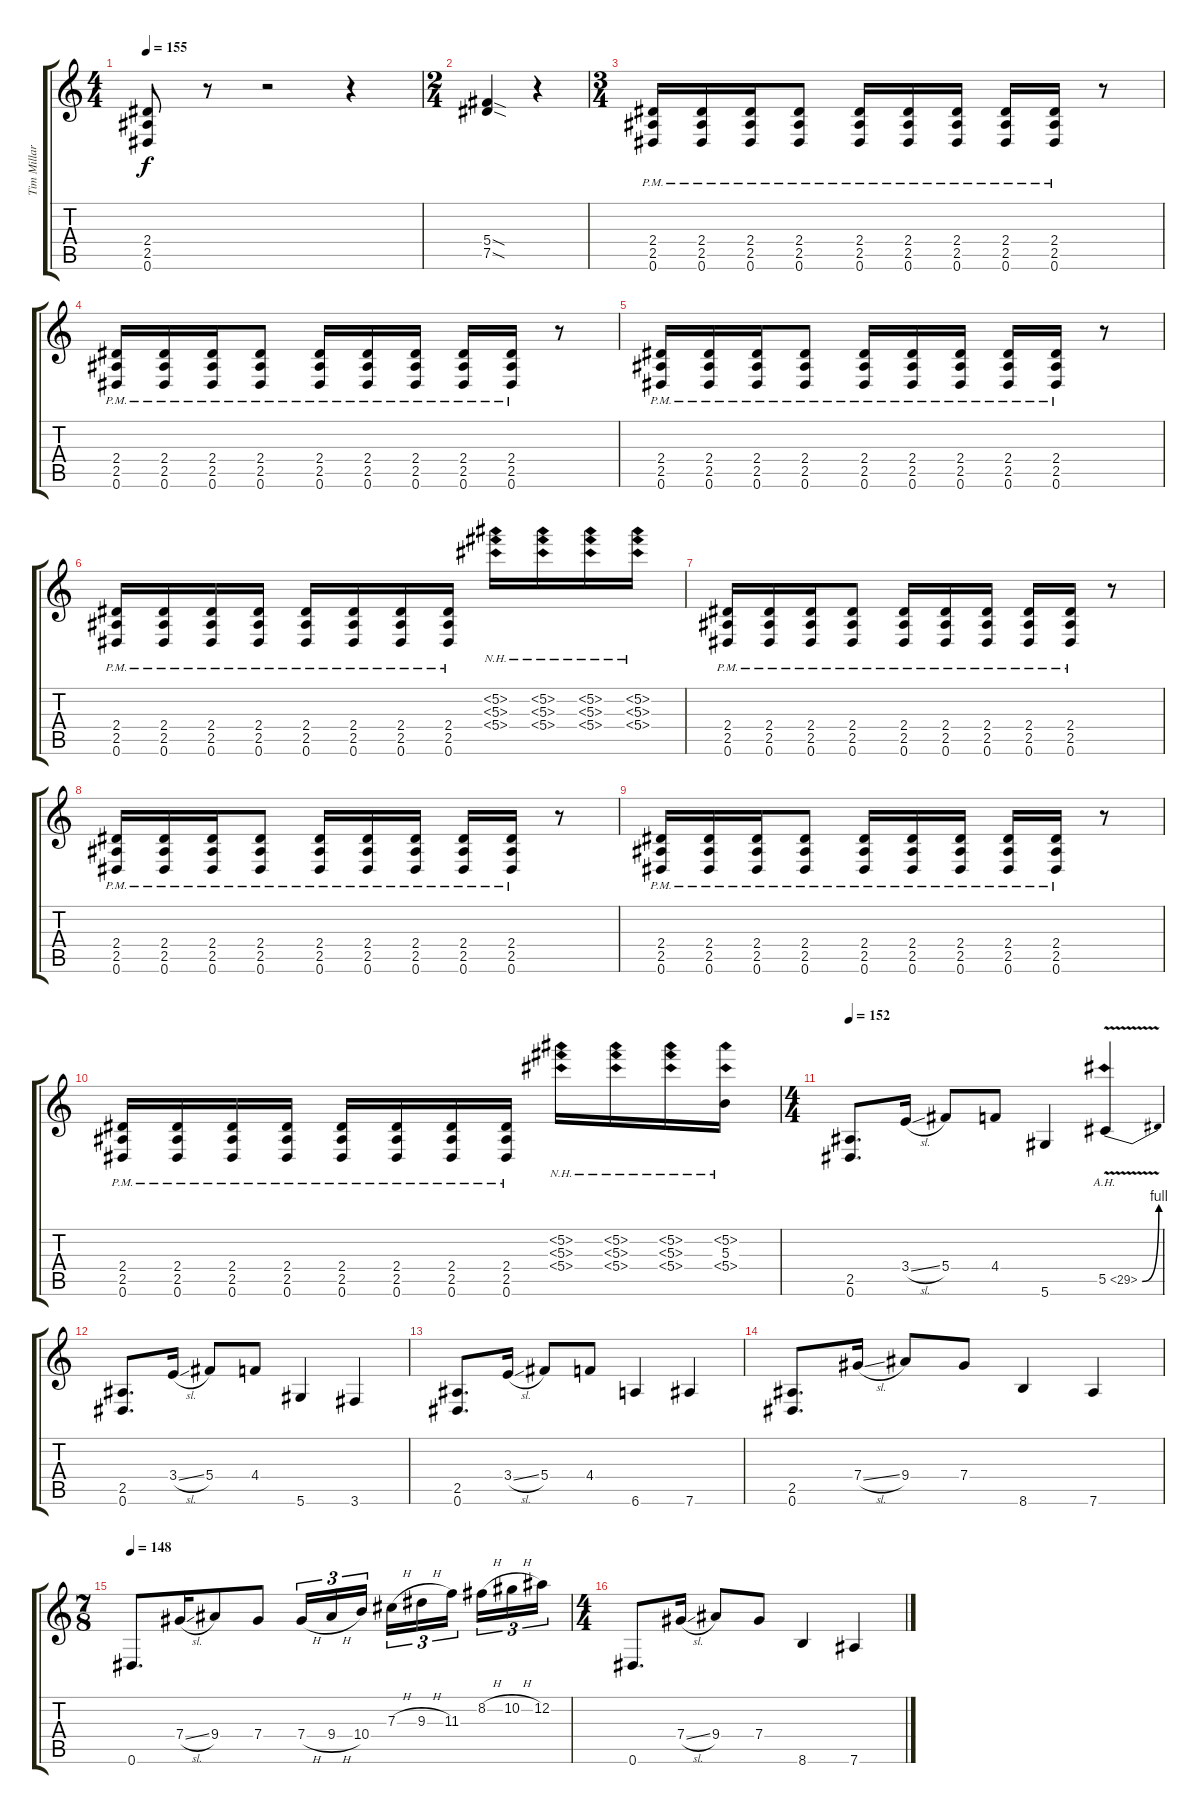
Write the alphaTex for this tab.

\track ("Tim Millar - Rythm Guitar" "Tim Millar") {instrument distortionguitar bank 255}
\staff {score tabs}
\tuning (Eb4 Bb3 Gb3 Db3 Ab2 Eb2) {hide}
\ts (4 4)
\tempo 155
\clef g2
\ks c
(2.4 2.5 0.6).8{dy f} r.8 r.2 r.4 |
\ts (2 4)
(5.4{sod} 7.5{sod}).4 r.4 |
\ts (3 4)
(2.4{pm} 2.5{pm} 0.6{pm}).16 (2.4{pm} 2.5{pm} 0.6{pm}).16 (2.4{pm} 2.5{pm} 0.6{pm}).16 (2.4{pm} 2.5{pm} 0.6{pm}).8 (2.4{pm} 2.5{pm} 0.6{pm}).16 (2.4{pm} 2.5{pm} 0.6{pm}).16 (2.4{pm} 2.5{pm} 0.6{pm}).16 (2.4{pm} 2.5{pm} 0.6{pm}).16 (2.4{pm} 2.5{pm} 0.6{pm}).16 r.8 |
(2.4{pm} 2.5{pm} 0.6{pm}).16 (2.4{pm} 2.5{pm} 0.6{pm}).16 (2.4{pm} 2.5{pm} 0.6{pm}).16 (2.4{pm} 2.5{pm} 0.6{pm}).8 (2.4{pm} 2.5{pm} 0.6{pm}).16 (2.4{pm} 2.5{pm} 0.6{pm}).16 (2.4{pm} 2.5{pm} 0.6{pm}).16 (2.4{pm} 2.5{pm} 0.6{pm}).16 (2.4{pm} 2.5{pm} 0.6{pm}).16 r.8 |
(2.4{pm} 2.5{pm} 0.6{pm}).16 (2.4{pm} 2.5{pm} 0.6{pm}).16 (2.4{pm} 2.5{pm} 0.6{pm}).16 (2.4{pm} 2.5{pm} 0.6{pm}).8 (2.4{pm} 2.5{pm} 0.6{pm}).16 (2.4{pm} 2.5{pm} 0.6{pm}).16 (2.4{pm} 2.5{pm} 0.6{pm}).16 (2.4{pm} 2.5{pm} 0.6{pm}).16 (2.4{pm} 2.5{pm} 0.6{pm}).16 r.8 |
(2.4{pm} 2.5{pm} 0.6{pm}).16 (2.4{pm} 2.5{pm} 0.6{pm}).16 (2.4{pm} 2.5{pm} 0.6{pm}).16 (2.4{pm} 2.5{pm} 0.6{pm}).16 (2.4{pm} 2.5{pm} 0.6{pm}).16 (2.4{pm} 2.5{pm} 0.6{pm}).16 (2.4{pm} 2.5{pm} 0.6{pm}).16 (2.4{pm} 2.5{pm} 0.6{pm}).16 (5.2{nh} 5.3{nh} 5.4{nh}).16 (5.2{nh} 5.3{nh} 5.4{nh}).16 (5.2{nh} 5.3{nh} 5.4{nh}).16 (5.2{nh} 5.3{nh} 5.4{nh}).16 |
(2.4{pm} 2.5{pm} 0.6{pm}).16 (2.4{pm} 2.5{pm} 0.6{pm}).16 (2.4{pm} 2.5{pm} 0.6{pm}).16 (2.4{pm} 2.5{pm} 0.6{pm}).8 (2.4{pm} 2.5{pm} 0.6{pm}).16 (2.4{pm} 2.5{pm} 0.6{pm}).16 (2.4{pm} 2.5{pm} 0.6{pm}).16 (2.4{pm} 2.5{pm} 0.6{pm}).16 (2.4{pm} 2.5{pm} 0.6{pm}).16 r.8 |
(2.4{pm} 2.5{pm} 0.6{pm}).16 (2.4{pm} 2.5{pm} 0.6{pm}).16 (2.4{pm} 2.5{pm} 0.6{pm}).16 (2.4{pm} 2.5{pm} 0.6{pm}).8 (2.4{pm} 2.5{pm} 0.6{pm}).16 (2.4{pm} 2.5{pm} 0.6{pm}).16 (2.4{pm} 2.5{pm} 0.6{pm}).16 (2.4{pm} 2.5{pm} 0.6{pm}).16 (2.4{pm} 2.5{pm} 0.6{pm}).16 r.8 |
(2.4{pm} 2.5{pm} 0.6{pm}).16 (2.4{pm} 2.5{pm} 0.6{pm}).16 (2.4{pm} 2.5{pm} 0.6{pm}).16 (2.4{pm} 2.5{pm} 0.6{pm}).8 (2.4{pm} 2.5{pm} 0.6{pm}).16 (2.4{pm} 2.5{pm} 0.6{pm}).16 (2.4{pm} 2.5{pm} 0.6{pm}).16 (2.4{pm} 2.5{pm} 0.6{pm}).16 (2.4{pm} 2.5{pm} 0.6{pm}).16 r.8 |
(2.4{pm} 2.5{pm} 0.6{pm}).16 (2.4{pm} 2.5{pm} 0.6{pm}).16 (2.4{pm} 2.5{pm} 0.6{pm}).16 (2.4{pm} 2.5{pm} 0.6{pm}).16 (2.4{pm} 2.5{pm} 0.6{pm}).16 (2.4{pm} 2.5{pm} 0.6{pm}).16 (2.4{pm} 2.5{pm} 0.6{pm}).16 (2.4{pm} 2.5 0.6{pm}).16 (5.2{nh} 5.3{nh} 5.4{nh}).16 (5.2{nh} 5.3{nh} 5.4{nh}).16 (5.2{nh} 5.3{nh} 5.4{nh}).16 (5.2{nh} 5.3 5.4{nh}).16 |
\ts (4 4)
\tempo 152
(2.5 0.6).8{d} 3.4{sl}.16 5.4.8 4.4.8 5.6.4 5.5{be (bend 0 0 60 4) ah 24 v}.4 |
(2.5 0.6).8{d} 3.4{sl}.16 5.4.8 4.4.8 5.6.4 3.6.4 |
(2.5 0.6).8{d} 3.4{sl}.16 5.4.8 4.4.8 6.6.4 7.6.4 |
(2.5 0.6).8{d} 7.4{sl}.16 9.4.8 7.4.8 8.6.4 7.6.4 |
\ts (7 8)
\tempo 148
0.6.8{d} 7.4{sl}.16 9.4.8 7.4.8 7.4{h}.16{tu (3 2)} 9.4{h}.16{tu (3 2)} 10.4.16{tu (3 2)} 7.3{h}.16{tu (3 2)} 9.3{h}.16{tu (3 2)} 11.3.16{tu (3 2)} 8.2{h}.16{tu (3 2)} 10.2{h}.16{tu (3 2)} 12.2.16{tu (3 2)} |
\ts (4 4)
0.6.8{d} 7.4{sl}.16 9.4.8 7.4.8 8.6.4 7.6.4
